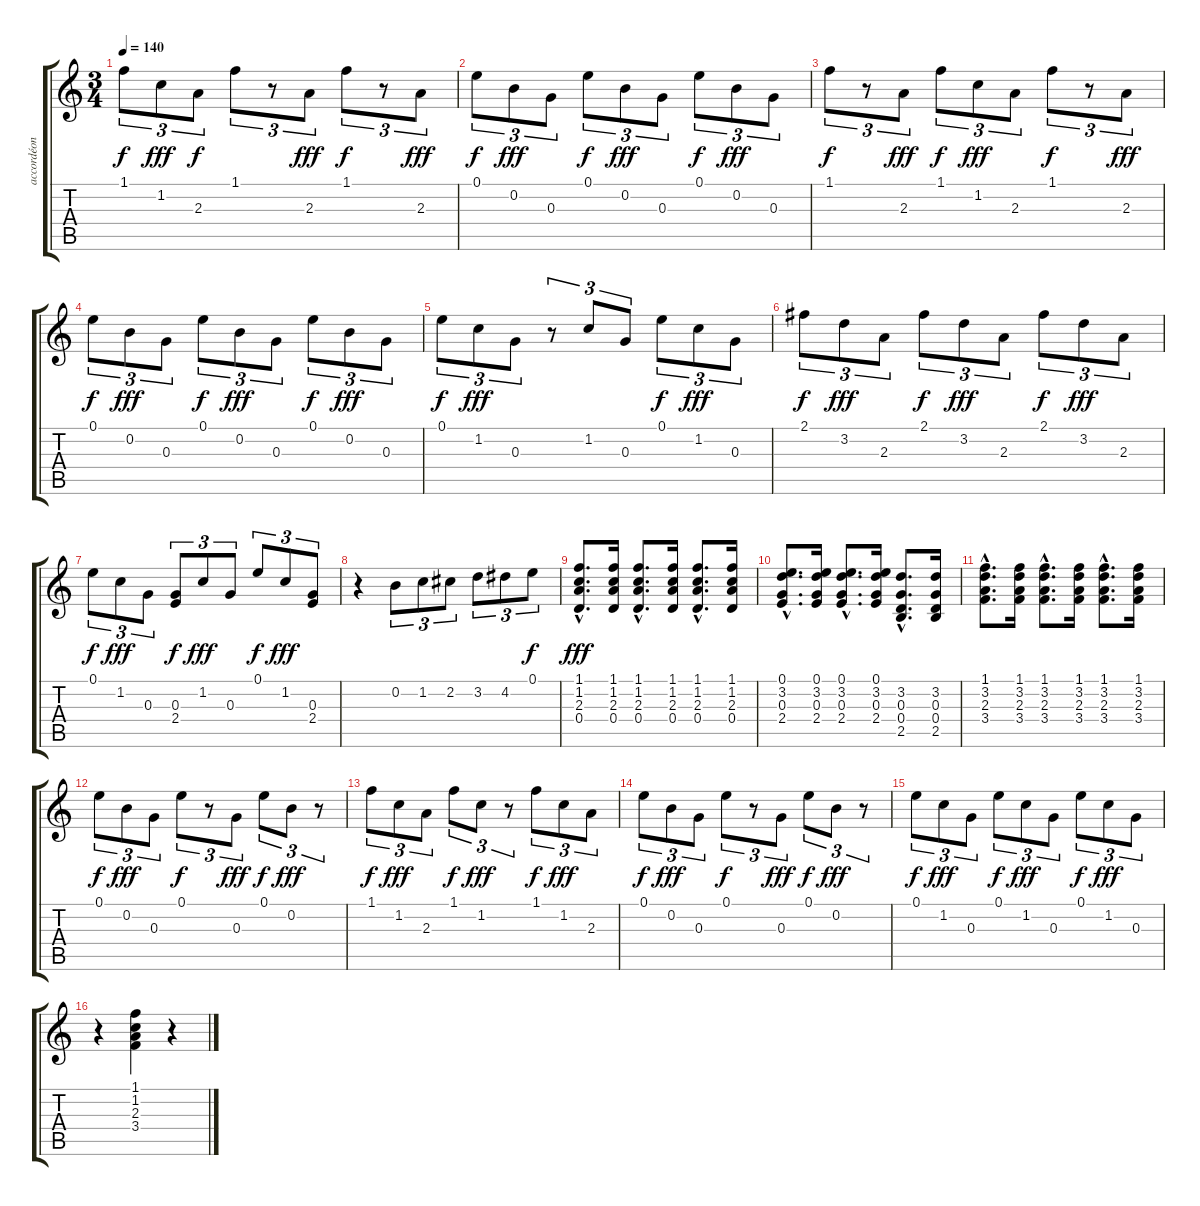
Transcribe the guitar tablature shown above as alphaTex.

\track ("accordéon 2" "accordéon ") {instrument accordion}
\staff {score tabs}
\tuning (E5 B4 G4 D4 A3 E3) {hide}
\ts (3 4)
\tempo 140
\clef g2
\ks c
1.1.8{tu (3 2) dy f} 1.2.8{tu (3 2) dy fff} 2.3.8{tu (3 2) dy f} 1.1.8{tu (3 2)} r.8{tu (3 2)} 2.3.8{tu (3 2) dy fff} 1.1.8{tu (3 2) dy f} r.8{tu (3 2)} 2.3.8{tu (3 2) dy fff} |
0.1.8{tu (3 2) dy f} 0.2.8{tu (3 2) dy fff} 0.3.8{tu (3 2)} 0.1.8{tu (3 2) dy f} 0.2.8{tu (3 2) dy fff} 0.3.8{tu (3 2)} 0.1.8{tu (3 2) dy f} 0.2.8{tu (3 2) dy fff} 0.3.8{tu (3 2)} |
1.1.8{tu (3 2) dy f} r.8{tu (3 2)} 2.3.8{tu (3 2) dy fff} 1.1.8{tu (3 2) dy f} 1.2.8{tu (3 2) dy fff} 2.3.8{tu (3 2)} 1.1.8{tu (3 2) dy f} r.8{tu (3 2)} 2.3.8{tu (3 2) dy fff} |
0.1.8{tu (3 2) dy f} 0.2.8{tu (3 2) dy fff} 0.3.8{tu (3 2)} 0.1.8{tu (3 2) dy f} 0.2.8{tu (3 2) dy fff} 0.3.8{tu (3 2)} 0.1.8{tu (3 2) dy f} 0.2.8{tu (3 2) dy fff} 0.3.8{tu (3 2)} |
0.1.8{tu (3 2) dy f} 1.2.8{tu (3 2) dy fff} 0.3.8{tu (3 2)} r.8{tu (3 2)} 1.2.8{tu (3 2)} 0.3.8{tu (3 2)} 0.1.8{tu (3 2) dy f} 1.2.8{tu (3 2) dy fff} 0.3.8{tu (3 2)} |
2.1.8{tu (3 2) dy f} 3.2.8{tu (3 2) dy fff} 2.3.8{tu (3 2)} 2.1.8{tu (3 2) dy f} 3.2.8{tu (3 2) dy fff} 2.3.8{tu (3 2)} 2.1.8{tu (3 2) dy f} 3.2.8{tu (3 2) dy fff} 2.3.8{tu (3 2)} |
0.1.8{tu (3 2) dy f} 1.2.8{tu (3 2) dy fff} 0.3.8{tu (3 2)} (0.3 2.4).8{tu (3 2) dy f} 1.2.8{tu (3 2) dy fff} 0.3.8{tu (3 2)} 0.1.8{tu (3 2) dy f} 1.2.8{tu (3 2) dy fff} (0.3 2.4).8{tu (3 2)} |
r.4 0.2.8{tu (3 2)} 1.2.8{tu (3 2)} 2.2.8{tu (3 2)} 3.2.8{tu (3 2)} 4.2.8{tu (3 2)} 0.1.8{tu (3 2) dy f} |
(1.1{hac} 1.2{hac} 2.3{hac} 0.4{hac}).8{d dy fff} (1.1 1.2 2.3 0.4).16 (1.1{hac} 1.2{hac} 2.3{hac} 0.4{hac}).8{d} (1.1 1.2 2.3 0.4).16 (1.1{hac} 1.2{hac} 2.3{hac} 0.4{hac}).8{d} (1.1 1.2 2.3 0.4).16 |
(0.1{hac} 3.2{hac} 0.3{hac} 2.4{hac}).8{d} (0.1 3.2 0.3 2.4).16 (0.1{hac} 3.2{hac} 0.3{hac} 2.4{hac}).8{d} (0.1 3.2 0.3 2.4).16 (3.2{hac} 0.3{hac} 0.4{hac} 2.5{hac}).8{d} (3.2 0.3 0.4 2.5).16 |
(1.1{hac} 3.2{hac} 2.3{hac} 3.4{hac}).8{d} (1.1 3.2 2.3 3.4).16 (1.1{hac} 3.2{hac} 2.3{hac} 3.4{hac}).8{d} (1.1 3.2 2.3 3.4).16 (1.1{hac} 3.2{hac} 2.3{hac} 3.4{hac}).8{d} (1.1 3.2 2.3 3.4).16 |
0.1.8{tu (3 2) dy f} 0.2.8{tu (3 2) dy fff} 0.3.8{tu (3 2)} 0.1.8{tu (3 2) dy f} r.8{tu (3 2)} 0.3.8{tu (3 2) dy fff} 0.1.8{tu (3 2) dy f} 0.2.8{tu (3 2) dy fff} r.8{tu (3 2)} |
1.1.8{tu (3 2) dy f} 1.2.8{tu (3 2) dy fff} 2.3.8{tu (3 2)} 1.1.8{tu (3 2) dy f} 1.2.8{tu (3 2) dy fff} r.8{tu (3 2)} 1.1.8{tu (3 2) dy f} 1.2.8{tu (3 2) dy fff} 2.3.8{tu (3 2)} |
0.1.8{tu (3 2) dy f} 0.2.8{tu (3 2) dy fff} 0.3.8{tu (3 2)} 0.1.8{tu (3 2) dy f} r.8{tu (3 2)} 0.3.8{tu (3 2) dy fff} 0.1.8{tu (3 2) dy f} 0.2.8{tu (3 2) dy fff} r.8{tu (3 2)} |
0.1.8{tu (3 2) dy f} 1.2.8{tu (3 2) dy fff} 0.3.8{tu (3 2)} 0.1.8{tu (3 2) dy f} 1.2.8{tu (3 2) dy fff} 0.3.8{tu (3 2)} 0.1.8{tu (3 2) dy f} 1.2.8{tu (3 2) dy fff} 0.3.8{tu (3 2)} |
r.4 (1.1 1.2 2.3 3.4).4 r.4
